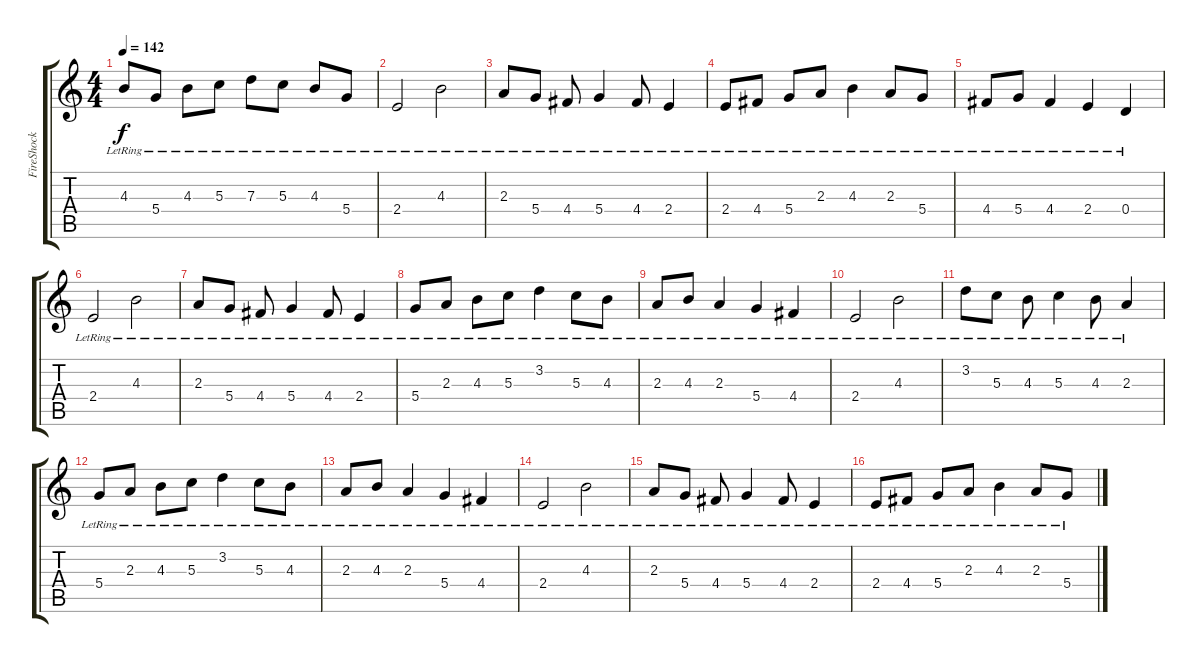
\track ("FireShock" "FireShock") {instrument acousticguitarnylon}
\staff {score tabs}
\tuning (E4 B3 G3 D3 A2 E2) {hide}
\ts (4 4)
\tempo 142
\clef g2
\ks c
4.3{lr}.8{dy f} 5.4{lr}.8 4.3{lr}.8 5.3{lr}.8 7.3{lr}.8 5.3{lr}.8 4.3{lr}.8 5.4{lr}.8 |
2.4{lr}.2 4.3{lr}.2 |
2.3{lr}.8 5.4{lr}.8 4.4{lr}.8 5.4{lr}.4 4.4{lr}.8 2.4{lr}.4 |
2.4{lr}.8 4.4{lr}.8 5.4{lr}.8 2.3{lr}.8 4.3{lr}.4 2.3{lr}.8 5.4{lr}.8 |
4.4{lr}.8 5.4{lr}.8 4.4{lr}.4 2.4{lr}.4 0.4{lr}.4 |
2.4{lr}.2 4.3{lr}.2 |
2.3{lr}.8 5.4{lr}.8 4.4{lr}.8 5.4{lr}.4 4.4{lr}.8 2.4{lr}.4 |
5.4{lr}.8 2.3{lr}.8 4.3{lr}.8 5.3{lr}.8 3.2{lr}.4 5.3{lr}.8 4.3{lr}.8 |
2.3{lr}.8 4.3{lr}.8 2.3{lr}.4 5.4{lr}.4 4.4{lr}.4 |
2.4{lr}.2 4.3{lr}.2 |
3.2{lr}.8 5.3{lr}.8 4.3{lr}.8 5.3{lr}.4 4.3{lr}.8 2.3{lr}.4 |
5.4{lr}.8 2.3{lr}.8 4.3{lr}.8 5.3{lr}.8 3.2{lr}.4 5.3{lr}.8 4.3{lr}.8 |
2.3{lr}.8 4.3{lr}.8 2.3{lr}.4 5.4{lr}.4 4.4{lr}.4 |
2.4{lr}.2 4.3{lr}.2 |
2.3{lr}.8 5.4{lr}.8 4.4{lr}.8 5.4{lr}.4 4.4{lr}.8 2.4{lr}.4 |
2.4{lr}.8 4.4{lr}.8 5.4{lr}.8 2.3{lr}.8 4.3{lr}.4 2.3{lr}.8 5.4{lr}.8
